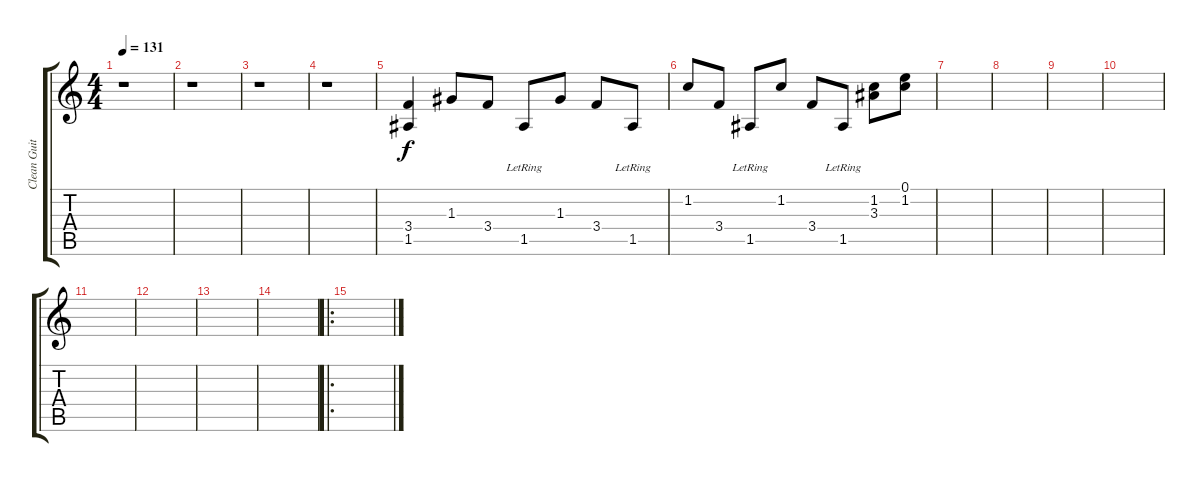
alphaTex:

\track ("Clean Guitar" "Clean Guit") {instrument electricguitarjazz}
\staff {score tabs}
\tuning (E4 B3 G3 D3 A2 D2) {hide}
\ts (4 4)
\tempo 131
\clef g2
\ks c
r.1{dy f} |
r.1 |
r.1 |
r.1 |
(3.4 1.5).4 1.3.8 3.4.8 1.5{lr}.8 1.3.8 3.4.8 1.5{lr}.8 |
1.2.8 3.4.8 1.5{lr}.8 1.2.8 3.4.8 1.5{lr}.8 (1.2 3.3).8 (0.1 1.2).8 |
|
|
|
|
|
|
|
|
\ro
